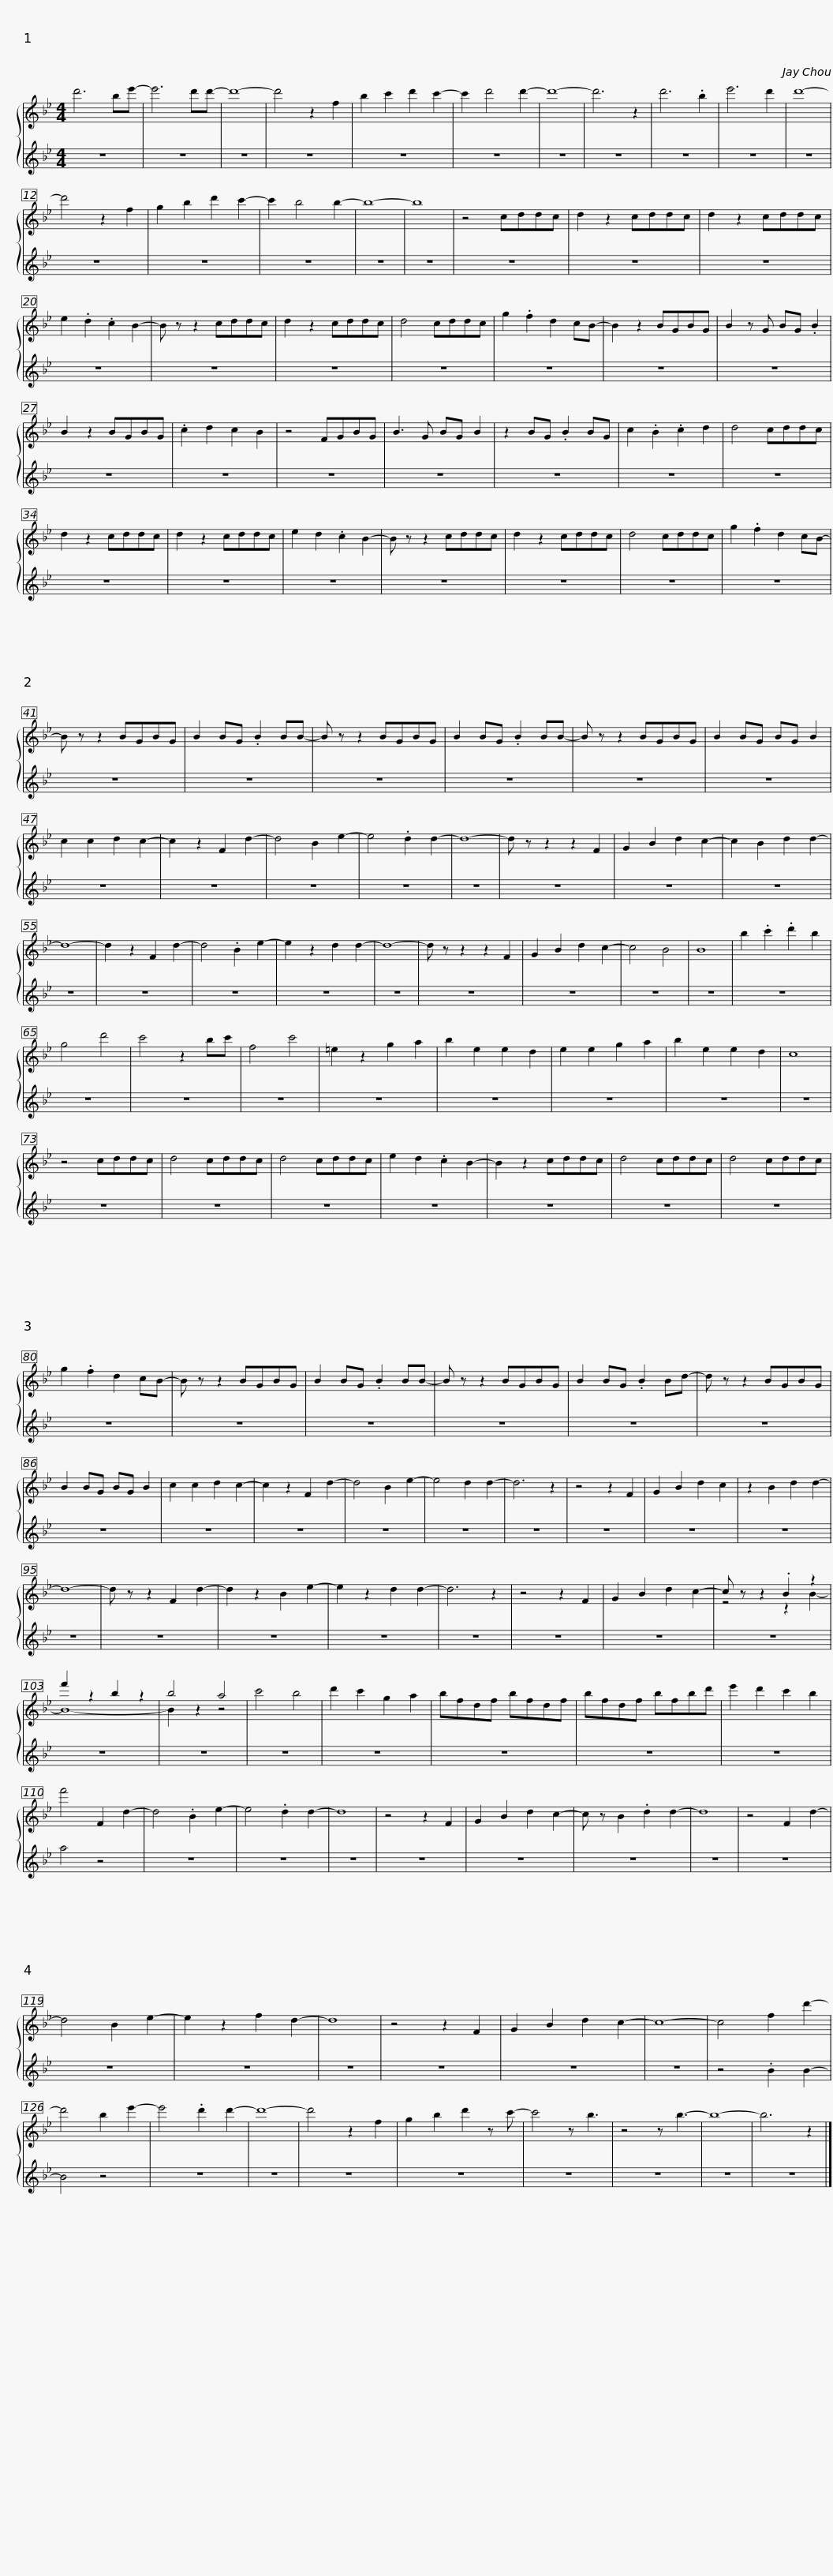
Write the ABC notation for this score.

X:1
%%score { ( 1 3 ) | 2 }
L:1/8
M:4/4
I:linebreak $
K:Bb
V:1 treble
V:3 treble
V:2 treble
V:1
 d'6 be'- | e'6 d'd'- | d'8- | d'4 z2 f2 | b2 c'2 d'2 c'2- | %5
 c'2 d'4 d'2- | d'8- | d'6 z2 | d'6 .b2 | e'6 d'2 | %10
 d'8- | d'4 z2 f2 |$ g2 b2 d'2 c'2- | c'2 b4 b2- | b8- | %15
 b8 | z4 cddc | d2 z2 cddc | d2 z2 cddc | e2 .d2 .c2 B2- | %20
 B z z2 cddc |$ d2 z2 cddc | d4 cddc | g2 .f2 d2 cB- | B2 z2 BGBG | %25
 B2 z G BG .B2 | B2 z2 BGBG | .c2 d2 c2 B2 |$ z4 FGBG | B3 G BG B2 | %30
 z2 BG .B2 BG | c2 .B2 .c2 d2 | d4 cddc | d2 z2 cddc | d2 z2 cddc | %35
 e2 d2 .c2 B2- |$ B z z2 cddc | d2 z2 cddc | d4 cddc | g2 .f2 d2 cB- | %40
 B z z2 BGBG | B2 BG .B2 BB- | B z z2 BGBG |$ B2 BG .B2 BB- | B z z2 BGBG | %45
 B2 BG BG B2 | c2 c2 d2 c2- | c2 z2 F2 d2- | d4 B2 e2- | e4 .d2 d2- | %50
 d8- | d z z2 z2 F2 |$ G2 B2 d2 c2- | c2 B2 d2 d2- | d8- | %55
 d2 z2 F2 d2- | d4 .B2 e2- | e2 z2 d2 d2- | d8- | d z z2 z2 F2 | %60
 G2 B2 d2 c2- | c4 B4 | B8 |$ b2 .c'2 .d'2 b2 | g4 d'4 | %65
 c'4 z2 bc' | f4 c'4 | =e2 z2 g2 a2 | b2 e2 e2 d2 | e2 e2 g2 a2 | %70
 b2 e2 e2 d2 | c8 | z4 cddc |$ d4 cddc | d4 cddc | %75
 e2 d2 .c2 B2- | B2 z2 cddc | d4 cddc | d4 cddc | g2 .f2 d2 cB- | %80
 B z z2 BGBG |$ B2 BG .B2 BB- | B z z2 BGBG | B2 BG .B2 Bd- | d z z2 BGBG | %85
 B2 BG BG B2 | c2 c2 d2 c2- | c2 z2 F2 d2- | d4 B2 e2- |$ e4 d2 d2- | %90
 d6 z2 | z4 z2 F2 | G2 B2 d2 c2 | z2 B2 d2 d2- | d8- | %95
 d z z2 F2 d2- | d2 z2 B2 e2- | e2 z2 d2 d2- | d6 z2 | z4 z2 F2 |$ %100
 G2 B2 d2 c2- | c z z2 .B2 z2 | f'2 z2 b2 z2 | b4 a4 | c'4 b4 | %105
 d'2 c'2 g2 a2 | bfdf bfdf | bfdf bfbd' |$ e'2 d'2 c'2 b2 | f'4 F2 d2- | %110
 d4 .B2 e2- | e4 .d2 d2- | d8 | z4 z2 F2 | G2 B2 d2 c2- | %115
 c z B2 .d2 d2- | d8 | z4 F2 d2- | d4 B2 e2- |$ e2 z2 f2 d2- | %120
 d8 | z4 z2 F2 | G2 B2 d2 c2- | c8- | c4 f2 d'2- | %125
 d'4 b2 e'2- | e'4 .d'2 d'2- | d'8- | d'4 z2 f2 | g2 b2 d'2 z c'- |$ %130
 c'4 z b3 | z4 z b3- | b8- | b6 z2 |] %134
V:2
 z8 | z8 | z8 | z8 | z8 | %5
 z8 | z8 | z8 | z8 | z8 | %10
 z8 | z8 |$ z8 | z8 | z8 | %15
 z8 | z8 | z8 | z8 | z8 | %20
 z8 |$ z8 | z8 | z8 | z8 | %25
 z8 | z8 | z8 |$ z8 | z8 | %30
 z8 | z8 | z8 | z8 | z8 | %35
 z8 |$ z8 | z8 | z8 | z8 | %40
 z8 | z8 | z8 |$ z8 | z8 | %45
 z8 | z8 | z8 | z8 | z8 | %50
 z8 | z8 |$ z8 | z8 | z8 | %55
 z8 | z8 | z8 | z8 | z8 | %60
 z8 | z8 | z8 |$ z8 | z8 | %65
 z8 | z8 | z8 | z8 | z8 | %70
 z8 | z8 | z8 |$ z8 | z8 | %75
 z8 | z8 | z8 | z8 | z8 | %80
 z8 |$ z8 | z8 | z8 | z8 | %85
 z8 | z8 | z8 | z8 |$ z8 | %90
 z8 | z8 | z8 | z8 | z8 | %95
 z8 | z8 | z8 | z8 | z8 |$ %100
 z8 | z8 | z8 | z8 | z8 | %105
 z8 | z8 | z8 |$ z8 | a4 z4 | %110
 z8 | z8 | z8 | z8 | z8 | %115
 z8 | z8 | z8 | z8 |$ z8 | %120
 z8 | z8 | z8 | z8 | z4 .B2 B2- | %125
 B4 z4 | z8 | z8 | z8 | z8 |$ %130
 z8 | z8 | z8 | z8 |] %134
V:3
 x8 | x8 | x8 | x8 | x8 | %5
 x8 | x8 | x8 | x8 | x8 | %10
 x8 | x8 |$ x8 | x8 | x8 | %15
 x8 | x8 | x8 | x8 | x8 | %20
 x8 |$ x8 | x8 | x8 | x8 | %25
 x8 | x8 | x8 |$ x8 | x8 | %30
 x8 | x8 | x8 | x8 | x8 | %35
 x8 |$ x8 | x8 | x8 | x8 | %40
 x8 | x8 | x8 |$ x8 | x8 | %45
 x8 | x8 | x8 | x8 | x8 | %50
 x8 | x8 |$ x8 | x8 | x8 | %55
 x8 | x8 | x8 | x8 | x8 | %60
 x8 | x8 | x8 |$ x8 | x8 | %65
 x8 | x8 | x8 | x8 | x8 | %70
 x8 | x8 | x8 |$ x8 | x8 | %75
 x8 | x8 | x8 | x8 | x8 | %80
 x8 |$ x8 | x8 | x8 | x8 | %85
 x8 | x8 | x8 | x8 |$ x8 | %90
 x8 | x8 | x8 | x8 | x8 | %95
 x8 | x8 | x8 | x8 | x8 |$ %100
 x8 | z4 z2 B2- | B8- | B2 z2 z4 | x8 | %105
 x8 | x8 | x8 |$ x8 | x8 | %110
 x8 | x8 | x8 | x8 | x8 | %115
 x8 | x8 | x8 | x8 |$ x8 | %120
 x8 | x8 | x8 | x8 | x8 | %125
 x8 | x8 | x8 | x8 | x8 |$ %130
 x8 | x8 | x8 | x8 |] %134
